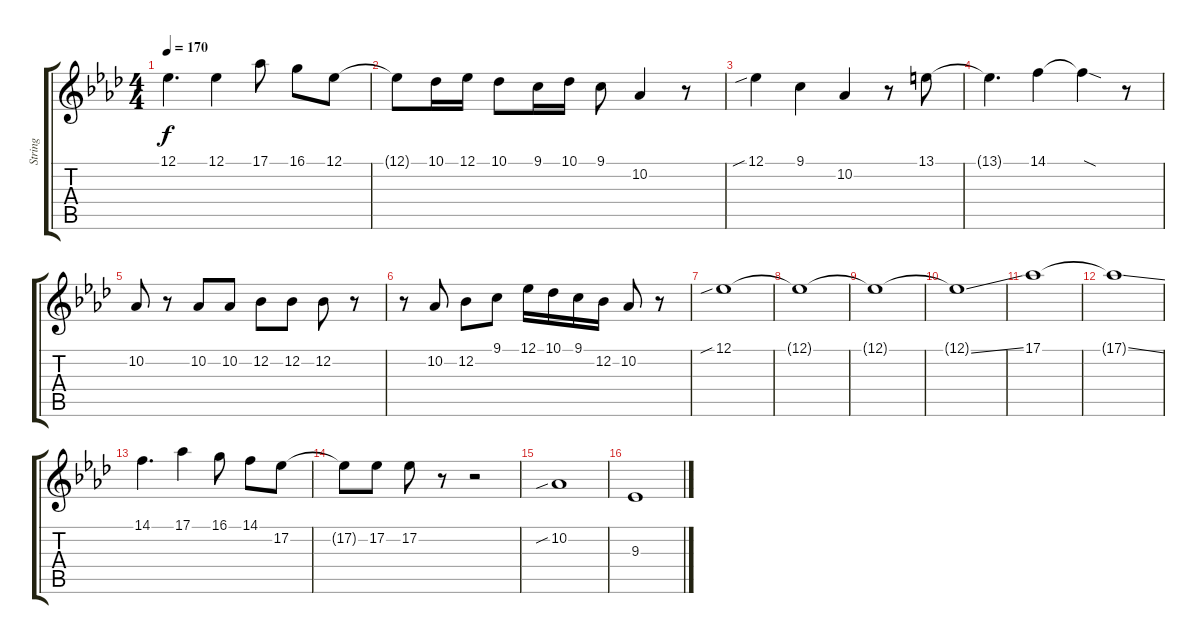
\track ("String" "String") {instrument stringensemble1}
\staff {score tabs}
\tuning (Eb4 Bb3 Gb3 Db3 Ab2 Eb2) {hide}
\ts (4 4)
\tempo 170
\clef g2
\ks ab
12.1.4{d dy f} 12.1.4 17.1.8 16.1.8 12.1.8 |
12.1{t}.8 10.1.16 12.1.16 10.1.8 9.1.16 10.1.16 9.1.8 10.2.4 r.8 |
12.1{sib}.4 9.1.4 10.2.4 r.8 13.1.8 |
13.1{t}.4{d} 14.1.4 14.1{sod t}.4 r.8 |
10.2.8 r.8 10.2.8 10.2.8 12.2.8 12.2.8 12.2.8 r.8 |
r.8 10.2.8 12.2.8 9.1.8 12.1.16 10.1.16 9.1.16 12.2.16 10.2.8 r.8 |
12.1{sib}.1 |
12.1{t}.1 |
12.1{t}.1 |
12.1{ss t}.1 |
17.1.1 |
17.1{ss t}.1 |
14.1.4{d} 17.1.4 16.1.8 14.1.8 17.2.8 |
17.2{t}.8 17.2.8 17.2.8 r.8 r.2 |
10.2{sib}.1 |
9.3.1
